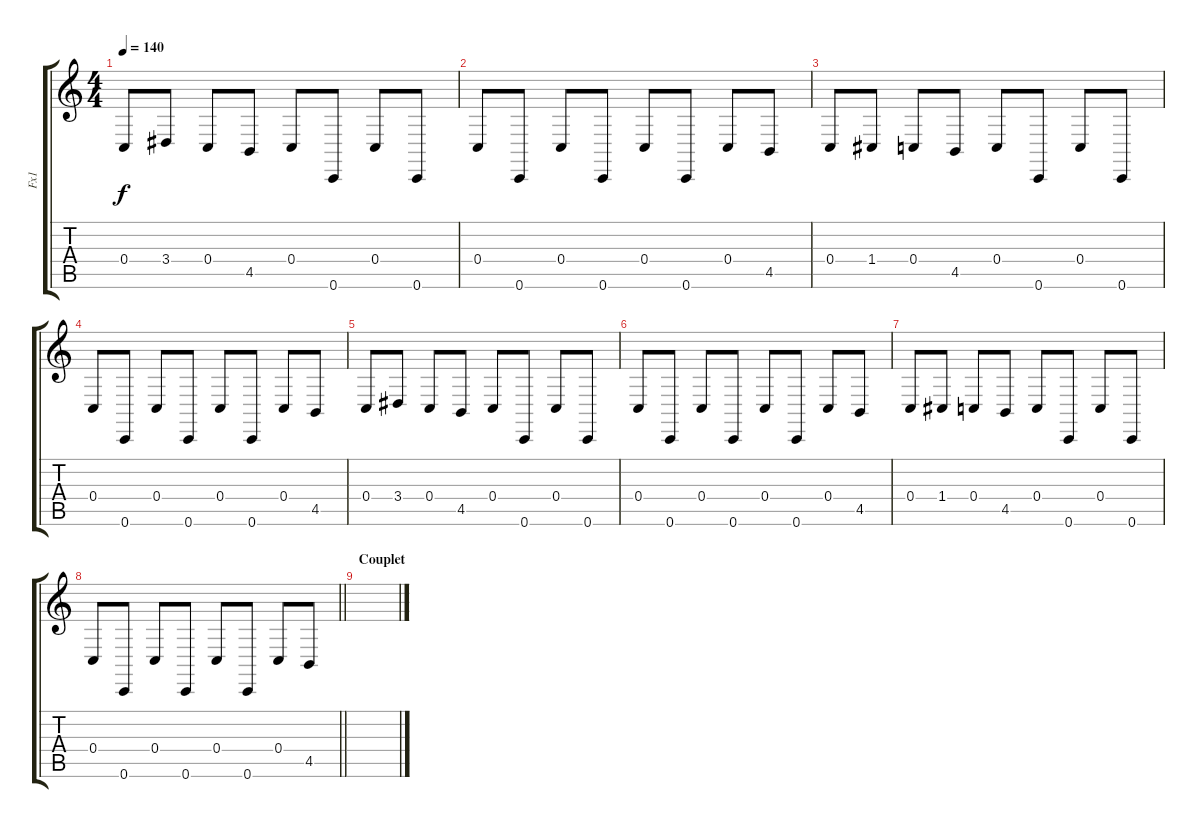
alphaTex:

\track ("Fx1" "Fx1") {instrument brightacousticpiano}
\staff {score tabs}
\tuning (D4 A3 F3 C3 G2 C2) {hide}
\ts (4 4)
\tempo 140
\clef g2
\ks c
0.4.8{dy f} 3.4.8 0.4.8 4.5.8 0.4.8 0.6.8 0.4.8 0.6.8 |
0.4.8 0.6.8 0.4.8 0.6.8 0.4.8 0.6.8 0.4.8 4.5.8 |
0.4.8 1.4.8 0.4.8 4.5.8 0.4.8 0.6.8 0.4.8 0.6.8 |
0.4.8 0.6.8 0.4.8 0.6.8 0.4.8 0.6.8 0.4.8 4.5.8 |
0.4.8 3.4.8 0.4.8 4.5.8 0.4.8 0.6.8 0.4.8 0.6.8 |
0.4.8 0.6.8 0.4.8 0.6.8 0.4.8 0.6.8 0.4.8 4.5.8 |
0.4.8 1.4.8 0.4.8 4.5.8 0.4.8 0.6.8 0.4.8 0.6.8 |
\barLineRight lightlight
0.4.8 0.6.8 0.4.8 0.6.8 0.4.8 0.6.8 0.4.8 4.5.8 |
\section ("" "Couplet")
